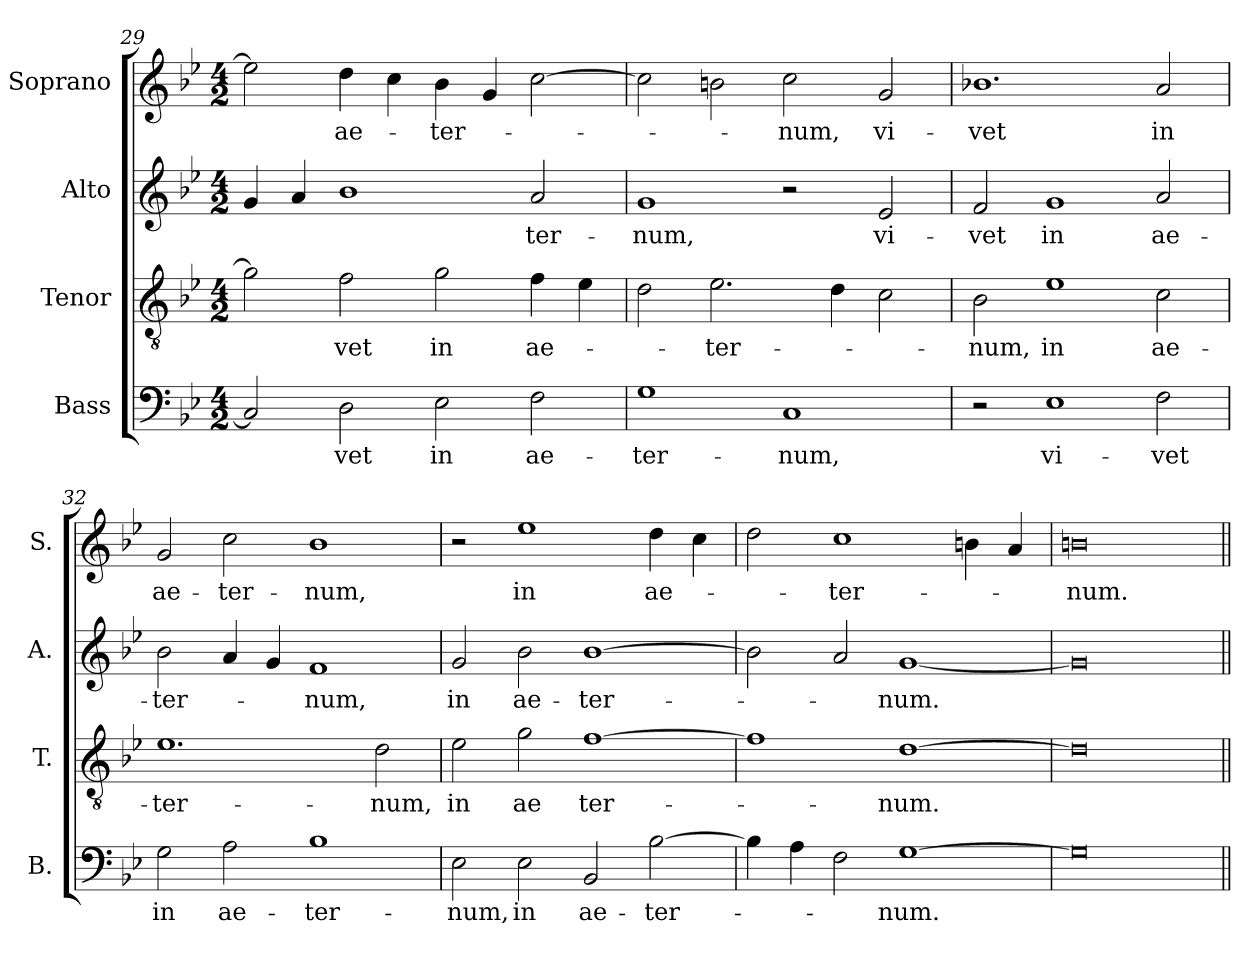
**kern	**text	**kern	**text	**kern	**text	**kern	**text
*part4	*part4	*part3	*part3	*part2	*part2	*part1	*part1
*staff4	*staff4	*staff3	*staff3	*staff2	*staff2	*staff1	*staff1
*I"Bass	*	*I"Tenor	*	*I"Alto	*	*I"Soprano	*
*I'B.	*	*I'T.	*	*I'A.	*	*I'S.	*
*clefF4	*	*clefGv2	*	*clefG2	*	*clefG2	*
*	*	*ITrd7c12	*	*	*	*	*
*k[b-e-]	*	*k[b-e-]	*	*k[b-e-]	*	*k[b-e-]	*
*B-:	*	*B-:	*	*B-:	*	*B-:	*
*M4/2	*	*M4/2	*	*M4/2	*	*M4/2	*
=29	=29	=29	=29	=29	=29	=29	=29
2Ci/]	.	2Gi\]	.	4gi/	.	2ee-i\]	.
.	.	.	.	4ai/	.	.	.
!	!LO:LY:b:color=#000000	!	!	!	!	!	!
!	!	!	!LO:LY:b:color=#000000	!	!	!	!
!	!	!	!	!	!	!	!LO:LY:b:color=#000000
2Di\	-vet	2Fi\	-vet	1b-i	.	4ddi\	ae-
.	.	.	.	.	.	4cci\	.
!	!LO:LY:b:color=#000000	!	!	!	!	!	!
!	!	!	!LO:LY:b:color=#000000	!	!	!	!
!	!	!	!	!	!	!	!LO:LY:b:color=#000000
2E-i\	in	2Gi\	in	.	.	4b-i\	-ter-
.	.	.	.	.	.	4gi/	.
!	!LO:LY:b:color=#000000	!	!	!	!	!	!
!	!	!	!LO:LY:b:color=#000000	!	!	!	!
!	!	!	!	!	!LO:LY:b:color=#000000	!	!
2Fi\	ae-	4Fi\	ae-	2ai/	-ter-	[2cci\	.
.	.	4E-i\	.	.	.	.	.
!!LO:LB:g=z
=30	=30	=30	=30	=30	=30	=30	=30
!	!LO:LY:b:color=#000000	!	!	!	!	!	!
!	!	!	!	!	!LO:LY:b:color=#000000	!	!
1Gi	-ter-	2Di\	.	1gi	-num,	2cci\]	.
!	!	!	!LO:LY:b:color=#000000	!	!	!	!
.	.	2.E-i\	-ter-	.	.	2bni\	.
!	!LO:LY:b:color=#000000	!	!	!	!	!	!
!	!	!	!	!	!	!	!LO:LY:b:color=#000000
1Ci	-num,	.	.	2r	.	2cci\	-num,
.	.	4Di\	.	.	.	.	.
!	!	!	!	!	!LO:LY:b:color=#000000	!	!
!	!	!	!	!	!	!	!LO:LY:b:color=#000000
.	.	2Ci\	.	2e-i/	vi-	2gi/	vi-
=31	=31	=31	=31	=31	=31	=31	=31
!	!	!	!LO:LY:b:color=#000000	!	!	!	!
!	!	!	!	!	!LO:LY:b:color=#000000	!	!
!	!	!	!	!	!	!	!LO:LY:b:color=#000000
2r	.	2BB-i\	-num,	2fi/	-vet	1.b-Xi	-vet
!	!LO:LY:b:color=#000000	!	!	!	!	!	!
!	!	!	!LO:LY:b:color=#000000	!	!	!	!
!	!	!	!	!	!LO:LY:b:color=#000000	!	!
1E-i	vi-	1E-i	in	1gi	in	.	.
!	!LO:LY:b:color=#000000	!	!	!	!	!	!
!	!	!	!LO:LY:b:color=#000000	!	!	!	!
!	!	!	!	!	!LO:LY:b:color=#000000	!	!
!	!	!	!	!	!	!	!LO:LY:b:color=#000000
2Fi\	-vet	2Ci\	ae-	2ai/	ae-	2ai/	in
=32	=32	=32	=32	=32	=32	=32	=32
!	!LO:LY:b:color=#000000	!	!	!	!	!	!
!	!	!	!LO:LY:b:color=#000000	!	!	!	!
!	!	!	!	!	!LO:LY:b:color=#000000	!	!
!	!	!	!	!	!	!	!LO:LY:b:color=#000000
2Gi\	in	1.E-i	-ter-	2b-i\	-ter-	2gi/	ae-
!	!LO:LY:b:color=#000000	!	!	!	!	!	!
!	!	!	!	!	!	!	!LO:LY:b:color=#000000
2Ai\	ae-	.	.	4ai/	.	2cci\	-ter-
.	.	.	.	4gi/	.	.	.
!	!LO:LY:b:color=#000000	!	!	!	!	!	!
!	!	!	!	!	!LO:LY:b:color=#000000	!	!
!	!	!	!	!	!	!	!LO:LY:b:color=#000000
1B-i	-ter-	.	.	1fi	-num,	1b-i	-num,
!	!	!	!LO:LY:b:color=#000000	!	!	!	!
.	.	2Di\	-num,	.	.	.	.
=33	=33	=33	=33	=33	=33	=33	=33
!	!LO:LY:b:color=#000000	!	!	!	!	!	!
!	!	!	!LO:LY:b:color=#000000	!	!	!	!
!	!	!	!	!	!LO:LY:b:color=#000000	!	!
2E-i\	-num,	2E-i\	in	2gi/	in	2r	.
!	!LO:LY:b:color=#000000	!	!	!	!	!	!
!	!	!	!LO:LY:b:color=#000000	!	!	!	!
!	!	!	!	!	!LO:LY:b:color=#000000	!	!
!	!	!	!	!	!	!	!LO:LY:b:color=#000000
2E-i\	in	2Gi\	ae	2b-i\	ae-	1ee-i	in
!	!LO:LY:b:color=#000000	!	!	!	!	!	!
!	!	!	!LO:LY:b:color=#000000	!	!	!	!
!	!	!	!	!	!LO:LY:b:color=#000000	!	!
2BB-i/	ae-	[1Fi	ter-	[1b-i	-ter-	.	.
!	!LO:LY:b:color=#000000	!	!	!	!	!	!
!	!	!	!	!	!	!	!LO:LY:b:color=#000000
[2B-i\	-ter-	.	.	.	.	4ddi\	ae-
.	.	.	.	.	.	4cci\	.
=34	=34	=34	=34	=34	=34	=34	=34
4B-i\]	.	1Fi]	.	2b-i\]	.	2ddi\	.
4Ai\	.	.	.	.	.	.	.
!	!	!	!	!	!	!	!LO:LY:b:color=#000000
2Fi\	.	.	.	2ai/	.	1cci	-ter-
!	!LO:LY:b:color=#000000	!	!	!	!	!	!
!	!	!	!LO:LY:b:color=#000000	!	!	!	!
!	!	!	!	!	!LO:LY:b:color=#000000	!	!
[1Gi	-num.	[1Di	-num.	[1gi	-num.	.	.
.	.	.	.	.	.	4bni\	.
.	.	.	.	.	.	4ai/	.
=35	=35	=35	=35	=35	=35	=35	=35
!	!	!	!	!	!	!	!LO:LY:b:color=#000000
0Gi]	.	0Di]	.	0gi]	.	0bni	-num.
=||	=||	=||	=||	=||	=||	=||	=||
*-	*-	*-	*-	*-	*-	*-	*-
